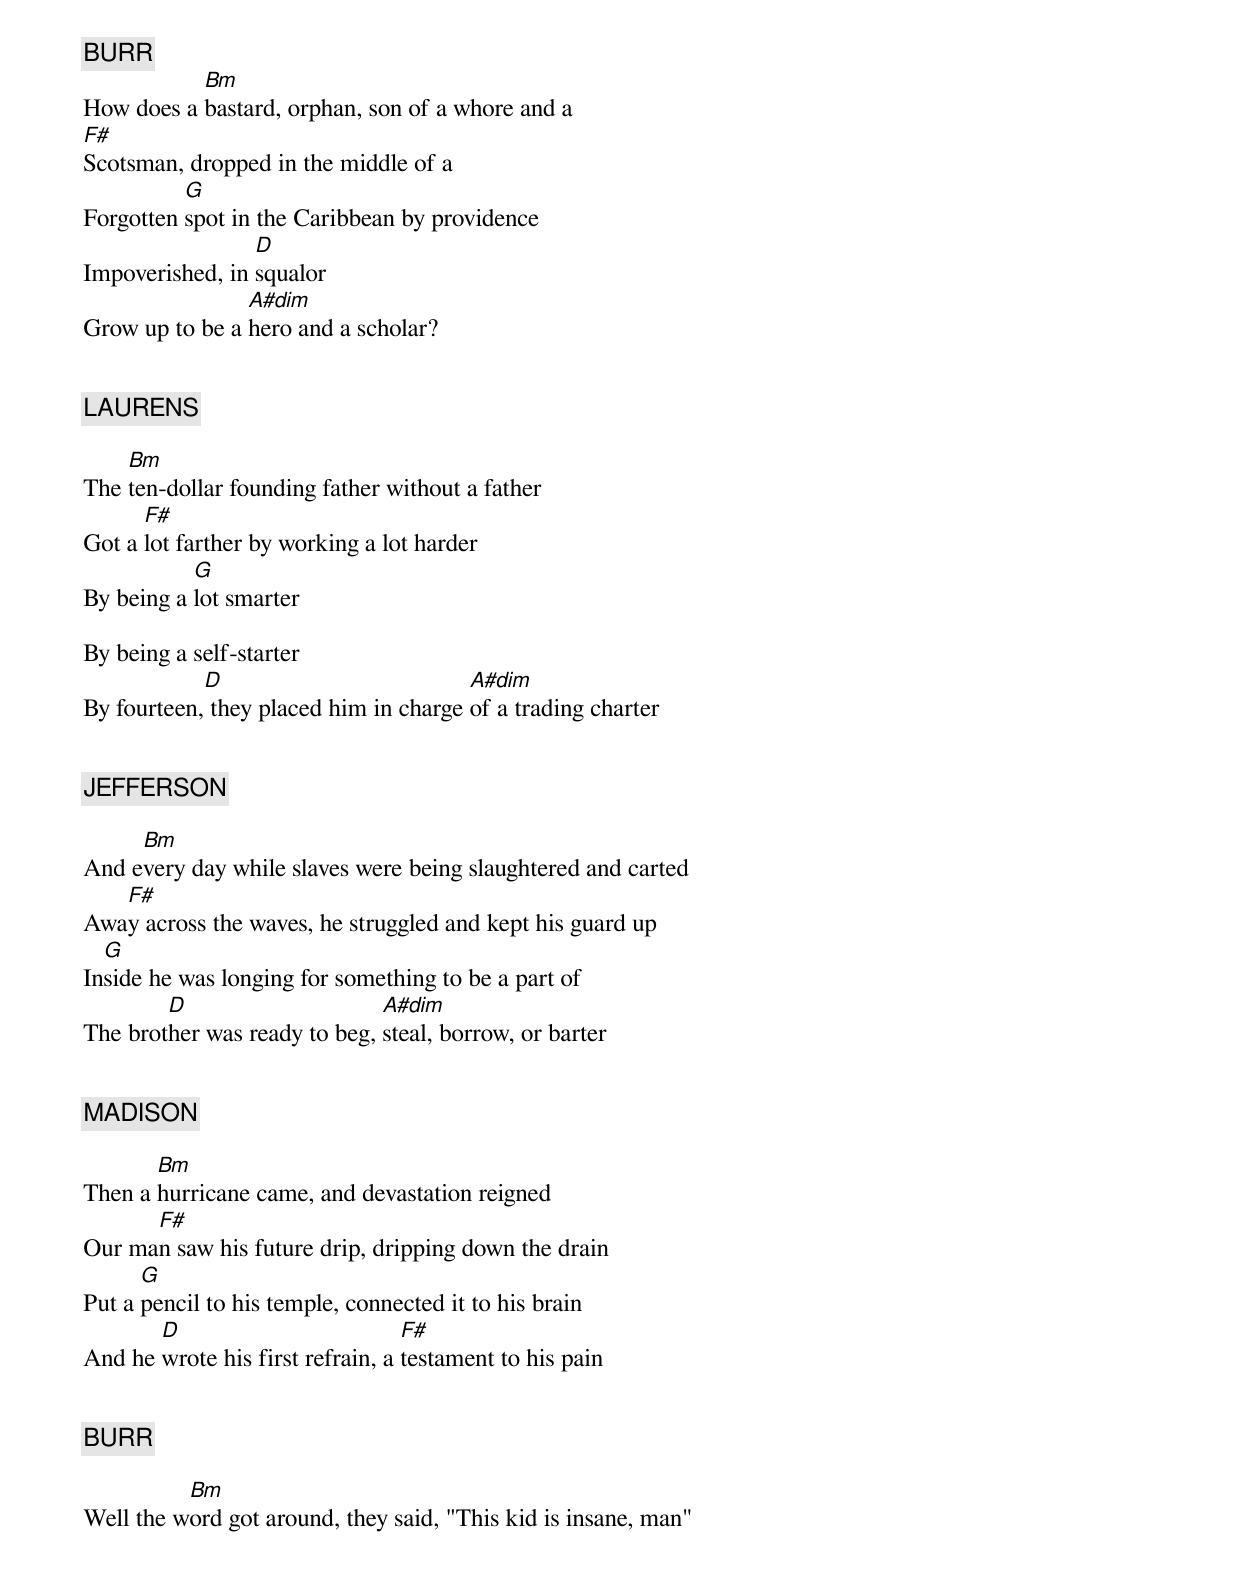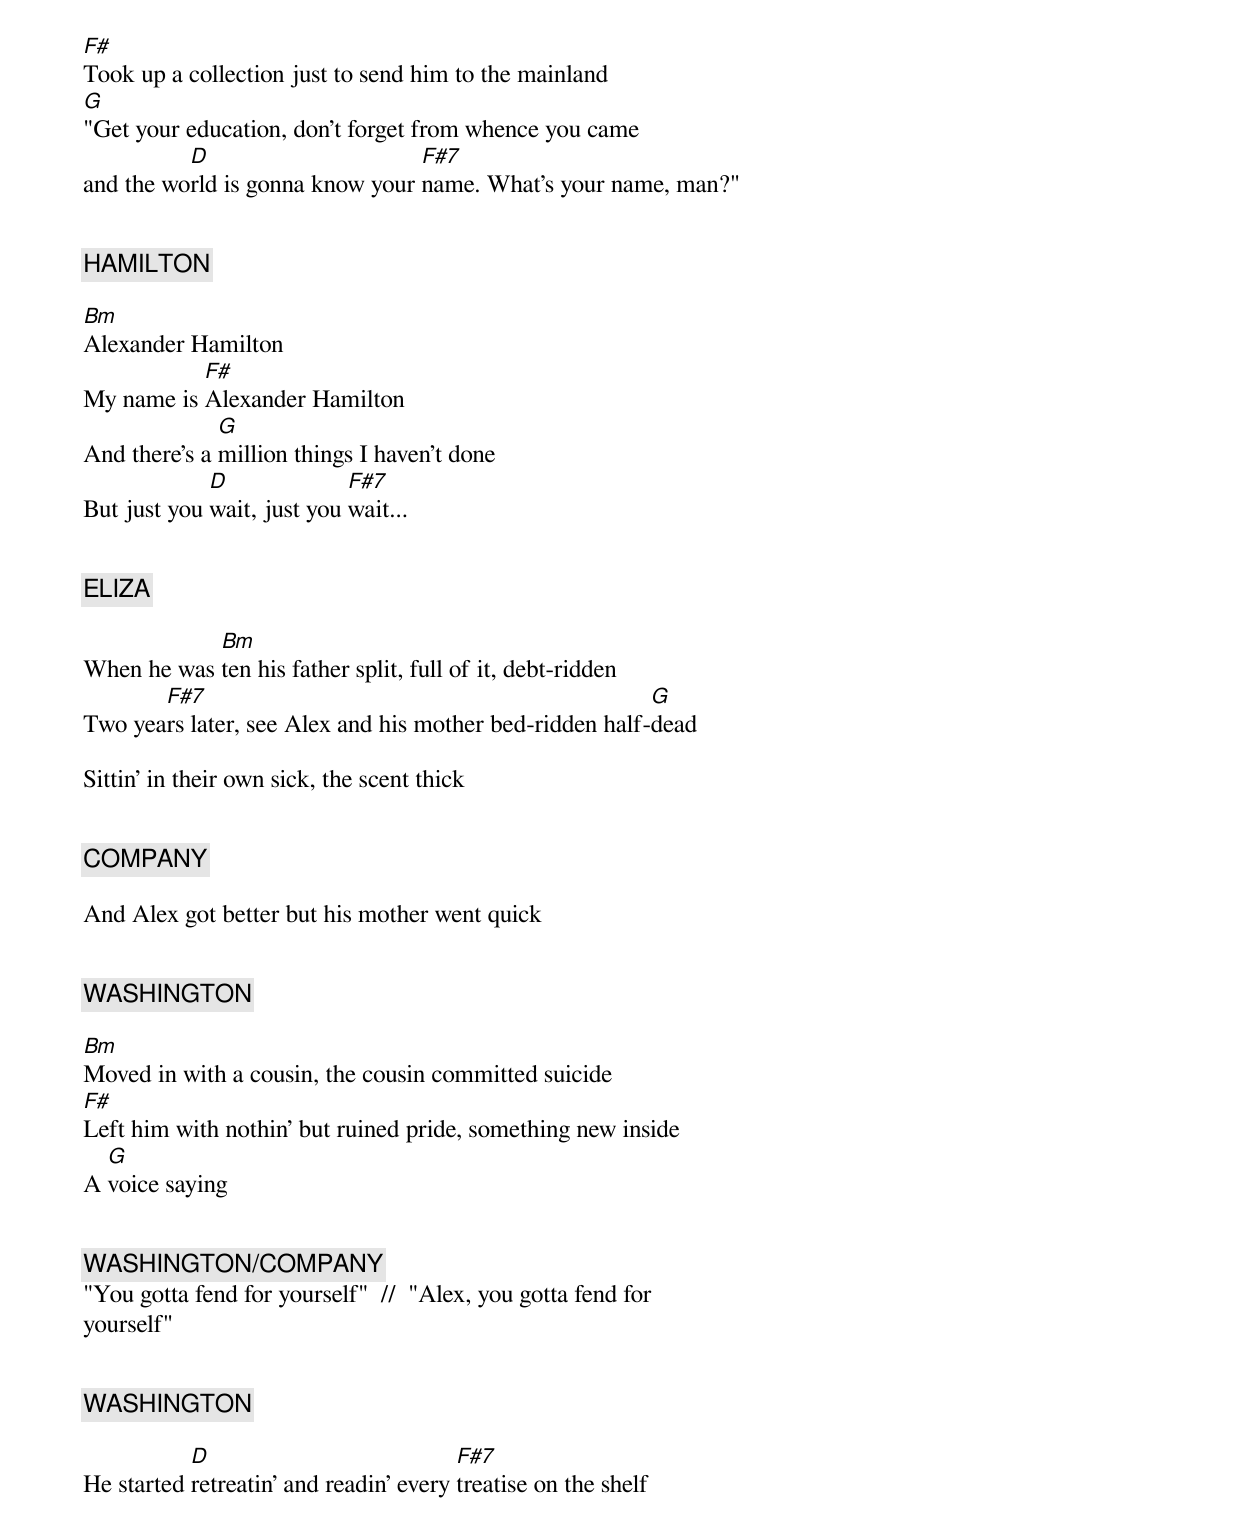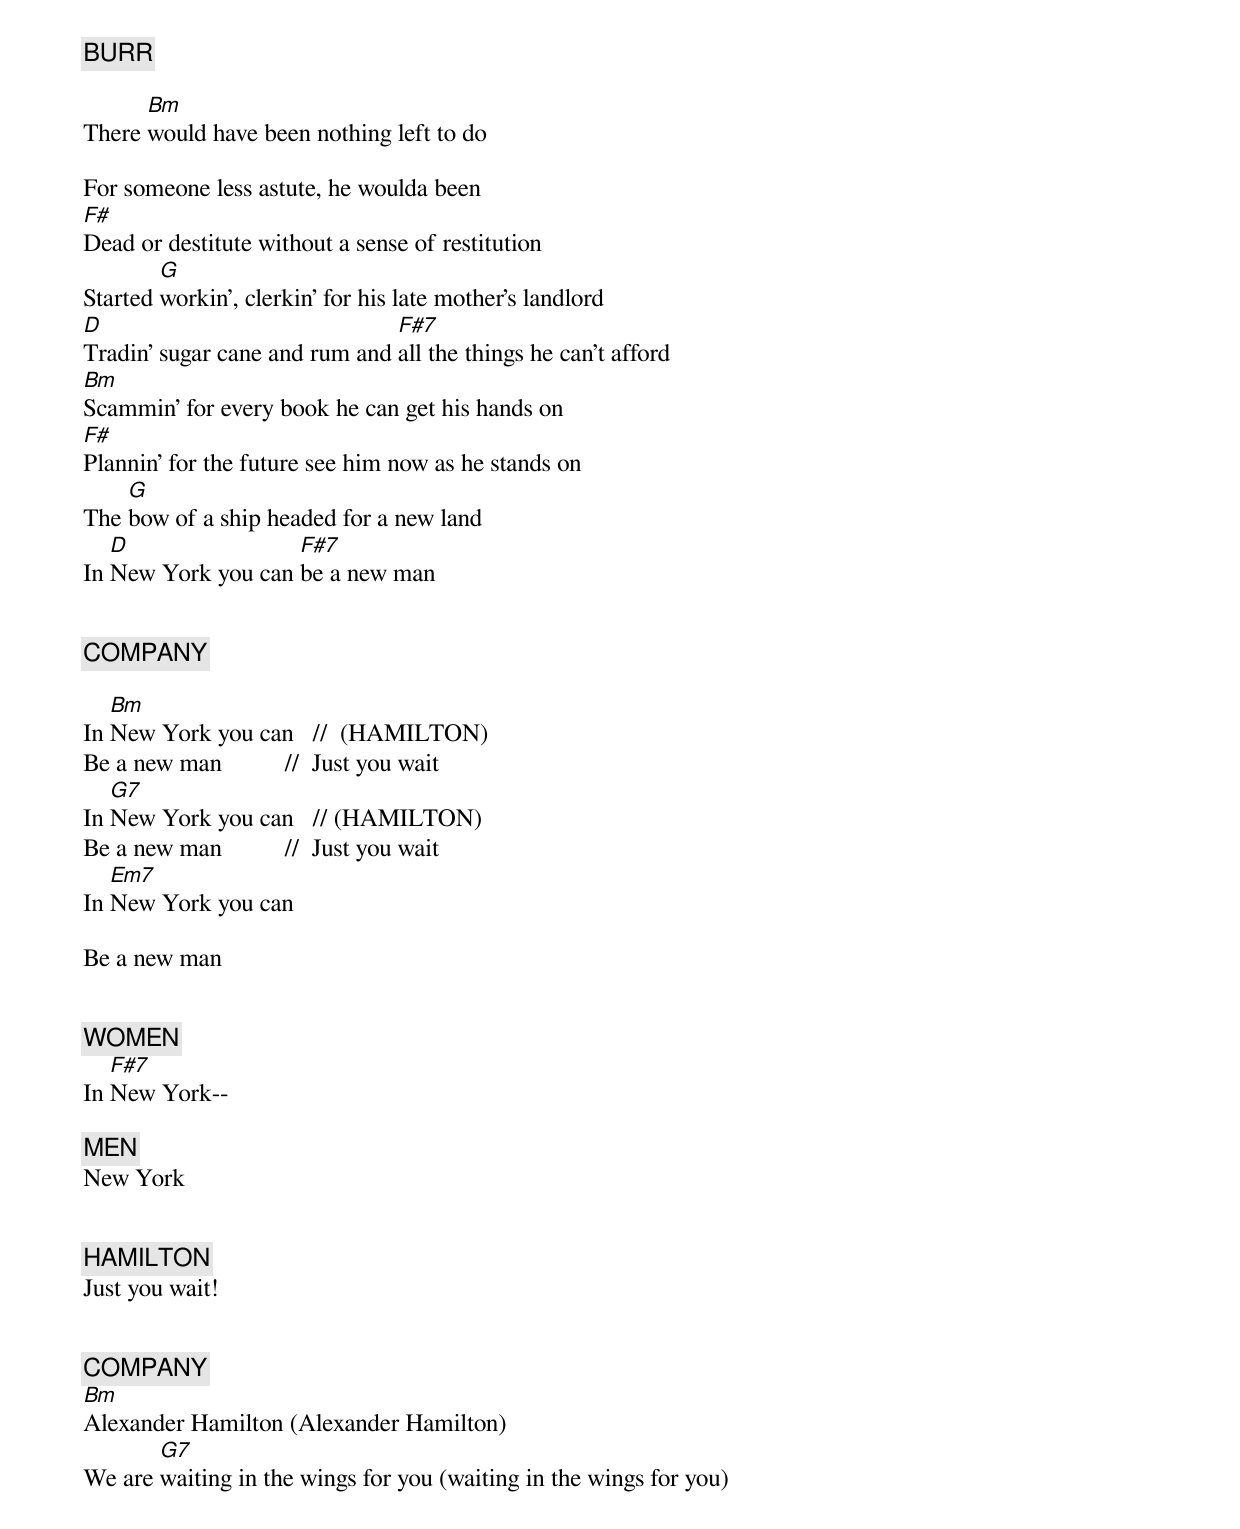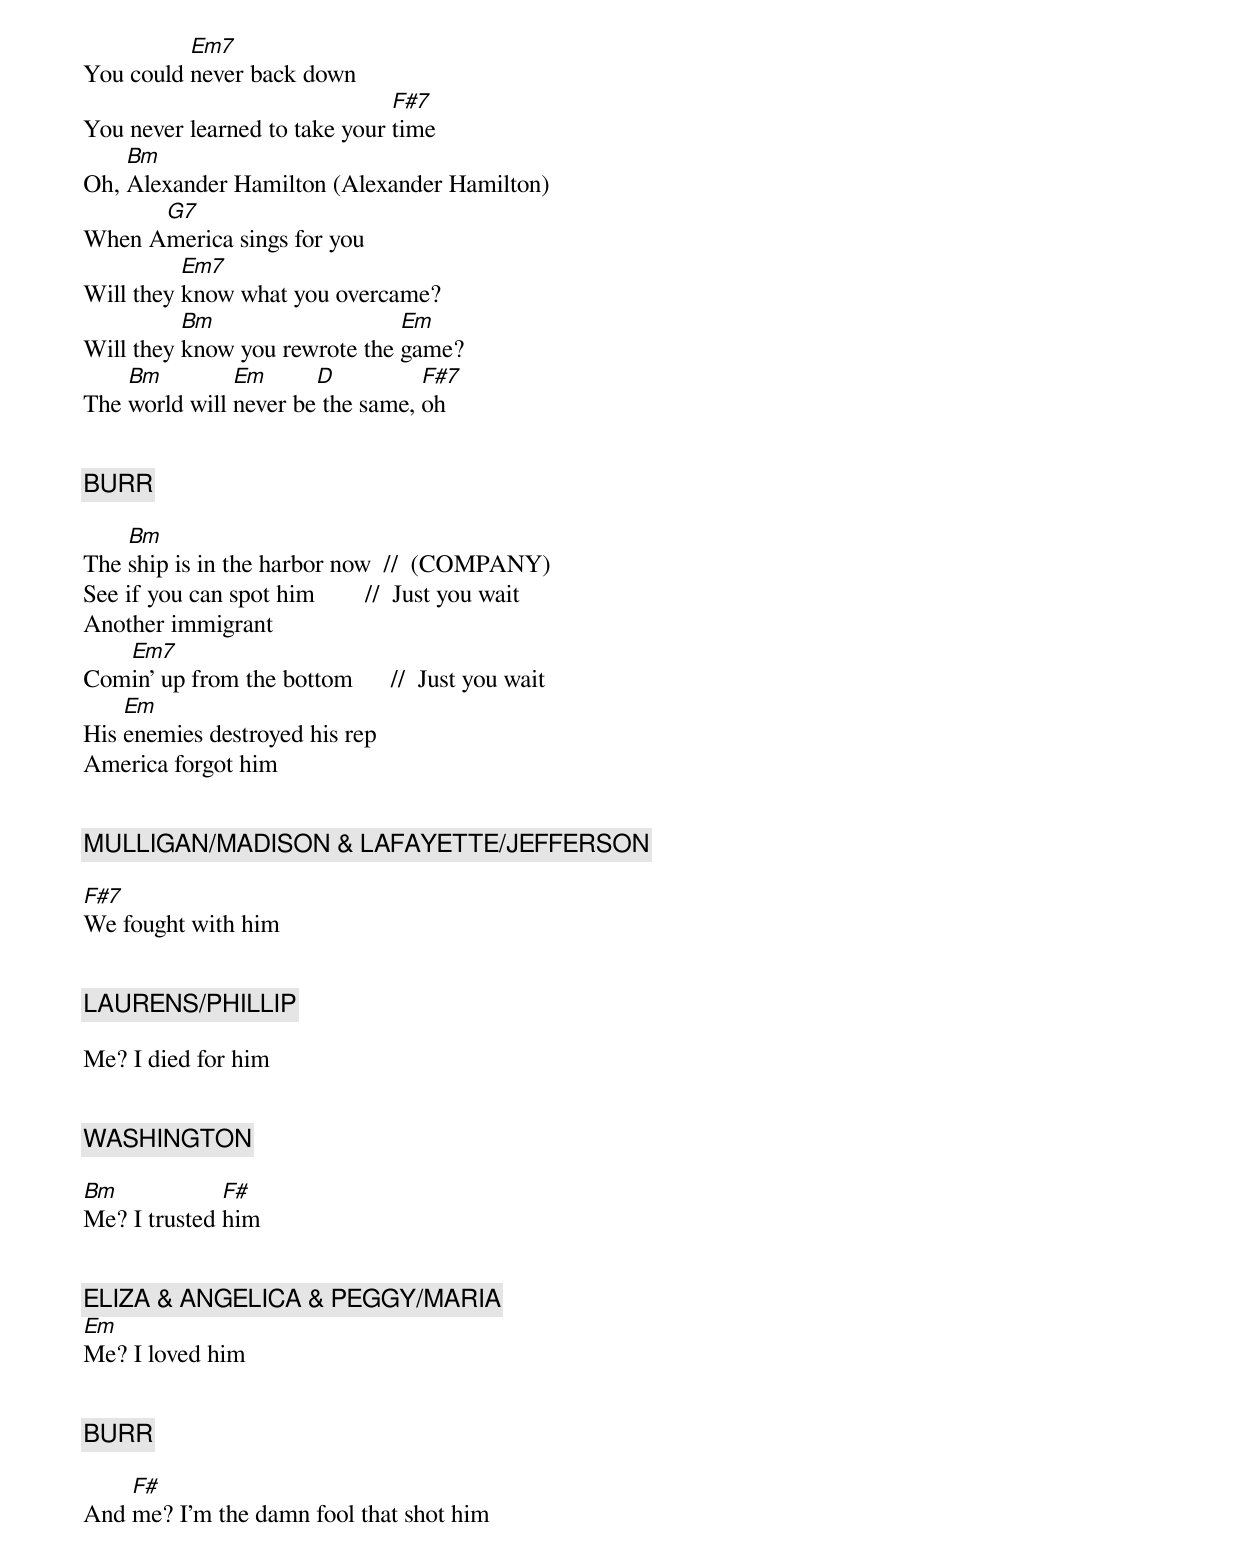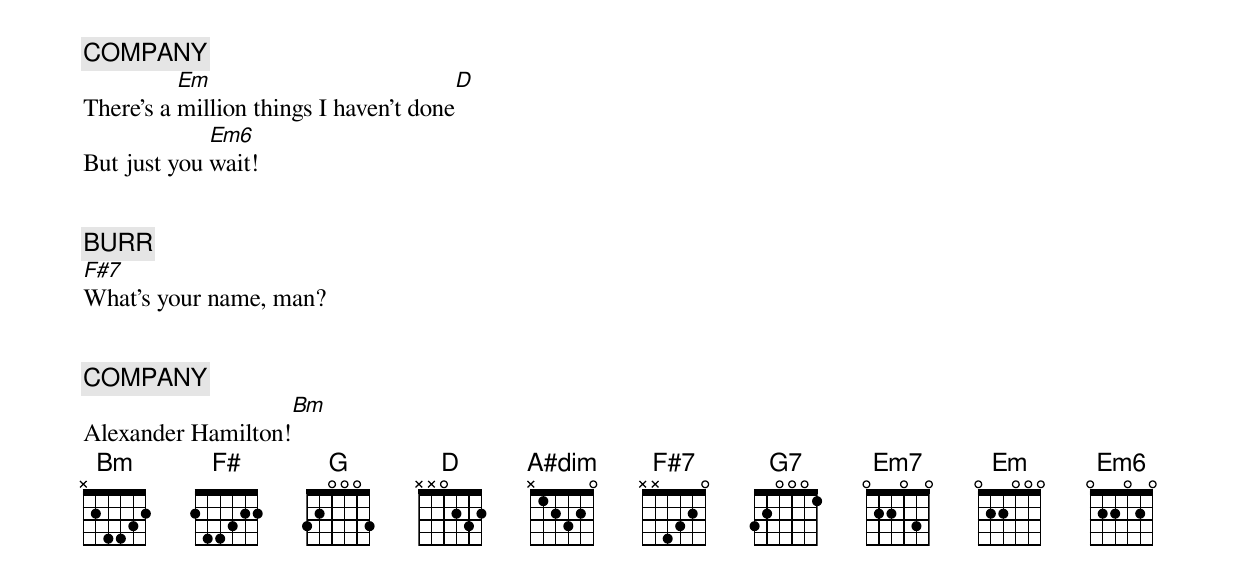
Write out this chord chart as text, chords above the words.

[BURR]
           Bm
How does a bastard, orphan, son of a whore and a
F#
Scotsman, dropped in the middle of a
          G
Forgotten spot in the Caribbean by providence
                 D
Impoverished, in squalor
                A#dim
Grow up to be a hero and a scholar?


[LAURENS]

    Bm
The ten-dollar founding father without a father
      F#
Got a lot farther by working a lot harder
           G
By being a lot smarter

By being a self-starter
            D                          A#dim
By fourteen, they placed him in charge of a trading charter


[JEFFERSON]

     Bm
And every day while slaves were being slaughtered and carted
   F#
Away across the waves, he struggled and kept his guard up
  G
Inside he was longing for something to be a part of
        D                     A#dim
The brother was ready to beg, steal, borrow, or barter


[MADISON]

       Bm
Then a hurricane came, and devastation reigned
      F#
Our man saw his future drip, dripping down the drain
      G
Put a pencil to his temple, connected it to his brain
       D                          F#
And he wrote his first refrain, a testament to his pain


[BURR]

          Bm
Well the word got around, they said, "This kid is insane, man"
F#
Took up a collection just to send him to the mainland
G
"Get your education, don't forget from whence you came
          D                      F#7
and the world is gonna know your name. What's your name, man?"


[HAMILTON]

Bm
Alexander Hamilton
           F#
My name is Alexander Hamilton
              G
And there's a million things I haven't done
             D              F#7
But just you wait, just you wait...


[ELIZA]

            Bm
When he was ten his father split, full of it, debt-ridden
       F#7                                               G
Two years later, see Alex and his mother bed-ridden half-dead

Sittin' in their own sick, the scent thick


[COMPANY]

And Alex got better but his mother went quick


[WASHINGTON]

Bm
Moved in with a cousin, the cousin committed suicide
F#
Left him with nothin' but ruined pride, something new inside
  G
A voice saying


[WASHINGTON/COMPANY]
"You gotta fend for yourself"  //  "Alex, you gotta fend for
yourself"


[WASHINGTON]

           D                            F#7
He started retreatin' and readin' every treatise on the shelf


[BURR]

      Bm
There would have been nothing left to do

For someone less astute, he woulda been
F#
Dead or destitute without a sense of restitution
        G
Started workin', clerkin' for his late mother's landlord
D                              F#7
Tradin' sugar cane and rum and all the things he can't afford
Bm
Scammin' for every book he can get his hands on
F#
Plannin' for the future see him now as he stands on
    G
The bow of a ship headed for a new land
   D                F#7
In New York you can be a new man


[COMPANY]

   Bm
In New York you can   //  (HAMILTON)
Be a new man          //  Just you wait
   G7
In New York you can   // (HAMILTON)
Be a new man          //  Just you wait
   Em7
In New York you can

Be a new man


[WOMEN]
   F#7
In New York--

[MEN]
New York


[HAMILTON]
Just you wait!


[COMPANY]
Bm
Alexander Hamilton (Alexander Hamilton)
       G7
We are waiting in the wings for you (waiting in the wings for you)
          Em7
You could never back down
                               F#7
You never learned to take your time
    Bm
Oh, Alexander Hamilton (Alexander Hamilton)
      G7
When America sings for you
          Em7
Will they know what you overcame?
          Bm                   Em
Will they know you rewrote the game?
    Bm         Em      D          F#7
The world will never be the same, oh


[BURR]

    Bm
The ship is in the harbor now  //  (COMPANY)
See if you can spot him        //  Just you wait
Another immigrant
   Em7
Comin' up from the bottom      //  Just you wait
    Em
His enemies destroyed his rep
America forgot him


[MULLIGAN/MADISON & LAFAYETTE/JEFFERSON]

F#7
We fought with him


[LAURENS/PHILLIP]

Me? I died for him


[WASHINGTON]

Bm            F#
Me? I trusted him


[ELIZA & ANGELICA & PEGGY/MARIA]
Em
Me? I loved him


[BURR]

    F#
And me? I'm the damn fool that shot him


[COMPANY]
          Em                            D
There's a million things I haven't done
             Em6
But just you wait!


[BURR]
F#7
What's your name, man?


[COMPANY]
                    Bm
Alexander Hamilton!
